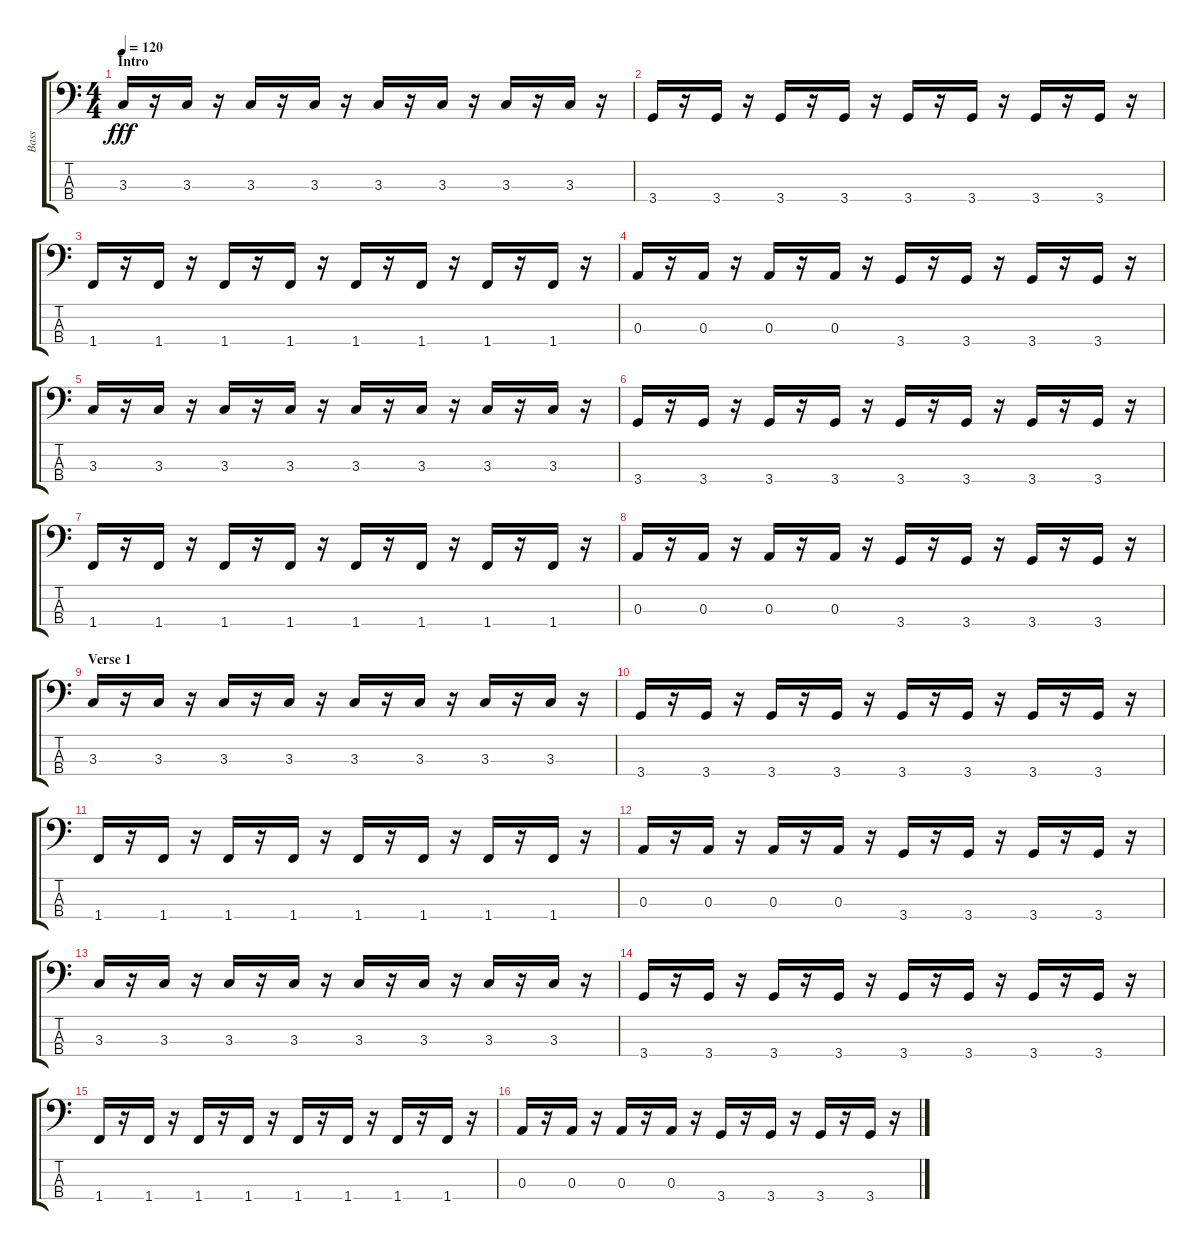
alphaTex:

\track ("Bass" "Bass") {instrument electricbassfinger}
\staff {score tabs}
\tuning (G2 D2 A1 E1) {hide}
\ts (4 4)
\section ("" "Intro")
\tempo 120
\clef f4
\ks c
3.3.16{dy fff instrument electricbassfinger} r.16 3.3.16 r.16 3.3.16 r.16 3.3.16 r.16 3.3.16 r.16 3.3.16 r.16 3.3.16 r.16 3.3.16 r.16 |
3.4.16 r.16 3.4.16 r.16 3.4.16 r.16 3.4.16 r.16 3.4.16 r.16 3.4.16 r.16 3.4.16 r.16 3.4.16 r.16 |
1.4.16 r.16 1.4.16 r.16 1.4.16 r.16 1.4.16 r.16 1.4.16 r.16 1.4.16 r.16 1.4.16 r.16 1.4.16 r.16 |
0.3.16 r.16 0.3.16 r.16 0.3.16 r.16 0.3.16 r.16 3.4.16 r.16 3.4.16 r.16 3.4.16 r.16 3.4.16 r.16 |
3.3.16 r.16 3.3.16 r.16 3.3.16 r.16 3.3.16 r.16 3.3.16 r.16 3.3.16 r.16 3.3.16 r.16 3.3.16 r.16 |
3.4.16 r.16 3.4.16 r.16 3.4.16 r.16 3.4.16 r.16 3.4.16 r.16 3.4.16 r.16 3.4.16 r.16 3.4.16 r.16 |
1.4.16 r.16 1.4.16 r.16 1.4.16 r.16 1.4.16 r.16 1.4.16 r.16 1.4.16 r.16 1.4.16 r.16 1.4.16 r.16 |
0.3.16 r.16 0.3.16 r.16 0.3.16 r.16 0.3.16 r.16 3.4.16 r.16 3.4.16 r.16 3.4.16 r.16 3.4.16 r.16 |
\section ("" "Verse 1")
3.3.16 r.16 3.3.16 r.16 3.3.16 r.16 3.3.16 r.16 3.3.16 r.16 3.3.16 r.16 3.3.16 r.16 3.3.16 r.16 |
3.4.16 r.16 3.4.16 r.16 3.4.16 r.16 3.4.16 r.16 3.4.16 r.16 3.4.16 r.16 3.4.16 r.16 3.4.16 r.16 |
1.4.16 r.16 1.4.16 r.16 1.4.16 r.16 1.4.16 r.16 1.4.16 r.16 1.4.16 r.16 1.4.16 r.16 1.4.16 r.16 |
0.3.16 r.16 0.3.16 r.16 0.3.16 r.16 0.3.16 r.16 3.4.16 r.16 3.4.16 r.16 3.4.16 r.16 3.4.16 r.16 |
3.3.16 r.16 3.3.16 r.16 3.3.16 r.16 3.3.16 r.16 3.3.16 r.16 3.3.16 r.16 3.3.16 r.16 3.3.16 r.16 |
3.4.16 r.16 3.4.16 r.16 3.4.16 r.16 3.4.16 r.16 3.4.16 r.16 3.4.16 r.16 3.4.16 r.16 3.4.16 r.16 |
1.4.16 r.16 1.4.16 r.16 1.4.16 r.16 1.4.16 r.16 1.4.16 r.16 1.4.16 r.16 1.4.16 r.16 1.4.16 r.16 |
0.3.16 r.16 0.3.16 r.16 0.3.16 r.16 0.3.16 r.16 3.4.16 r.16 3.4.16 r.16 3.4.16 r.16 3.4.16 r.16
